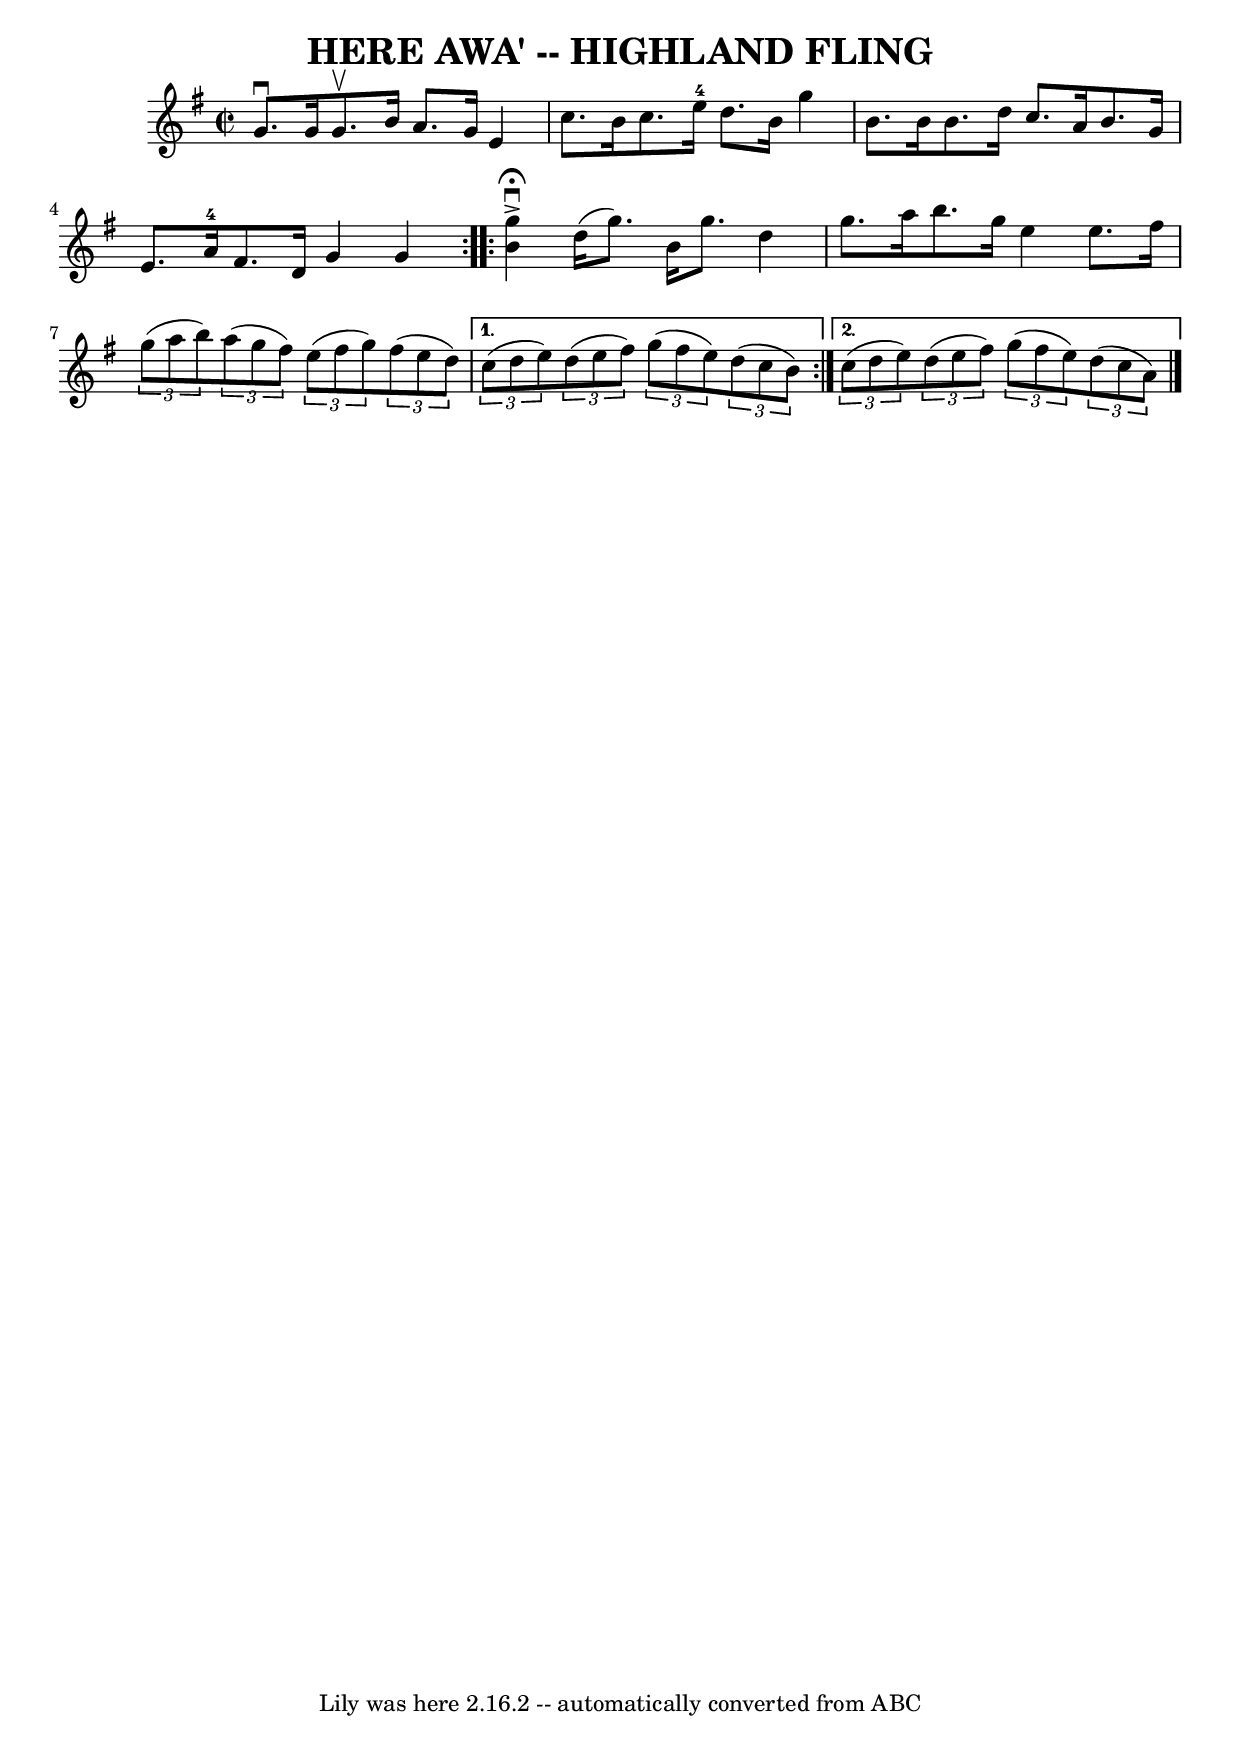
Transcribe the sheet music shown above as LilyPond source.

\version "2.7.40"
\include "Mammoth.ily"
\header {
	book = "Ryan's Mammoth Collection of Fiddle Tunes"
	crossRefNumber = "1"
	footnotes = ""
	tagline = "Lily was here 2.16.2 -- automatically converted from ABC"
	title = "HERE AWA' -- HIGHLAND FLING"
}
voicedefault =  {
\set Score.defaultBarType = "empty"

\override Staff.TimeSignature #'style = #'C
 \time 2/2 \key g \major   \repeat volta 2 { g'8.^\downbow g'16 g'8. 
^\upbow b'16 a'8. g'16 e'4    |
 c''8. b'16 c''8.    
e''16-4 d''8. b'16 g''4        |
 b'8. b'16 b'8.    
d''16 c''8. a'16 b'8. g'16    |
 e'8. a'16-4 fis'8. 
 d'16 g'4 g'4    }     \repeat volta 2 {   << g''4 
^\fermata^\accent^\downbow b'4   >> d''16 (g''8.) b'16 g''8.)   
d''4    |
 g''8. a''16 b''8. g''16 e''4 e''8. fis''16 
       |
   \times 2/3 { g''8 (a''8 b''8) }   \times 2/3 {   
a''8 (g''8 fis''8) }   \times 2/3 { e''8 (fis''8 g''8) }   
\times 2/3 { fis''8 (e''8 d''8) }   } \alternative{{   \times 2/3 {  
 c''8 (d''8 e''8) }   \times 2/3 { d''8 (e''8 fis''8) }   
\times 2/3 { g''8 (fis''8 e''8) }   \times 2/3 { d''8 (c''8    
b'8) }       } {   \times 2/3 { c''8 (d''8 e''8) }   \times 2/3 { 
 d''8 (e''8 fis''8) }   \times 2/3 { g''8 (fis''8 e''8) }  
 \times 2/3 { d''8 (c''8 a'8) }   <<   \bar "|."  >>   }}
}

\score{
    <<

	\context Staff="default"
	{
	    \voicedefault 
	}

    >>
	\layout {
	}
	\midi {}
}
